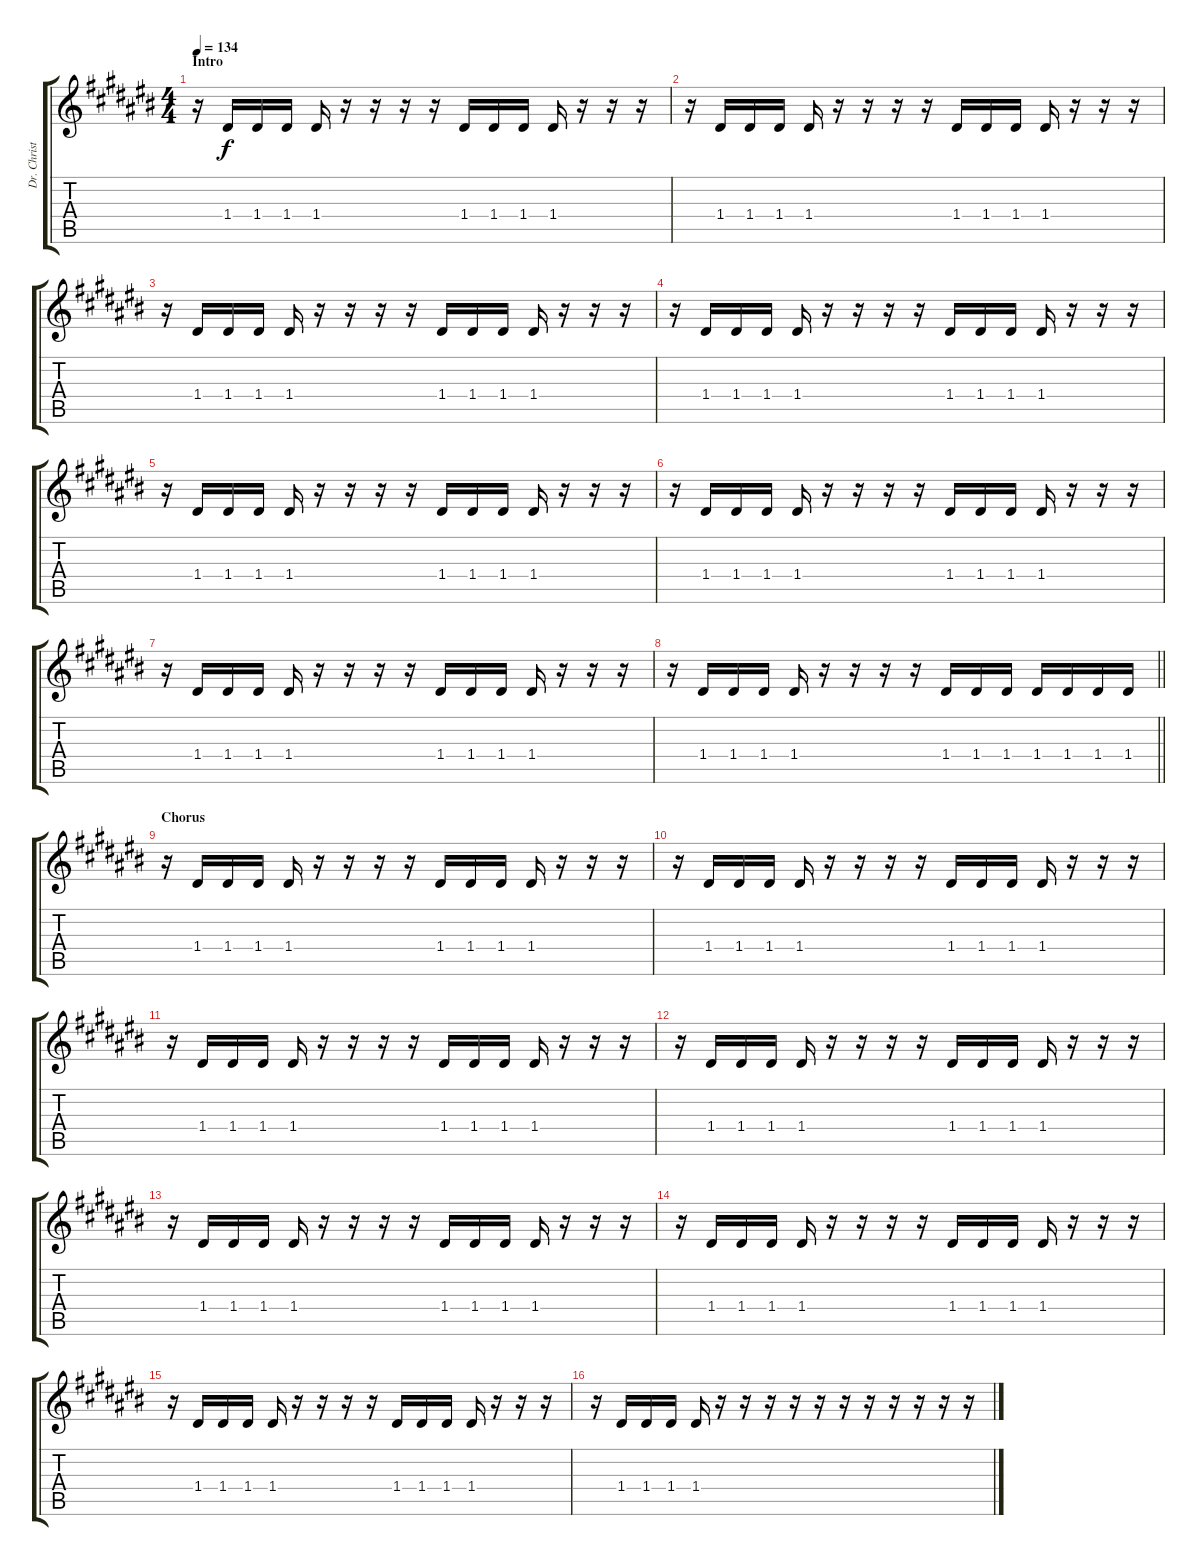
\track ("Dr. Christian Lorenz - Keyboard III" "Dr. Christ") {instrument synthbass1}
\staff {score tabs}
\tuning (E4 B3 G3 D3 A2 D2) {hide}
\ts (4 4)
\section ("" "Intro")
\tempo 134
\clef g2
\ks c#
r.16{dy f balance 0 instrument synthbass1} 1.4.16 1.4.16 1.4.16 1.4.16 r.16 r.16 r.16 r.16 1.4.16 1.4.16 1.4.16 1.4.16 r.16 r.16 r.16 |
r.16 1.4.16 1.4.16 1.4.16 1.4.16 r.16 r.16 r.16 r.16 1.4.16 1.4.16 1.4.16 1.4.16 r.16 r.16 r.16 |
r.16{balance 16} 1.4.16 1.4.16 1.4.16 1.4.16 r.16 r.16 r.16 r.16 1.4.16 1.4.16 1.4.16 1.4.16 r.16 r.16 r.16 |
r.16 1.4.16 1.4.16 1.4.16 1.4.16 r.16 r.16 r.16 r.16 1.4.16 1.4.16 1.4.16 1.4.16 r.16 r.16 r.16 |
r.16{balance 0} 1.4.16 1.4.16 1.4.16 1.4.16 r.16 r.16 r.16 r.16 1.4.16 1.4.16 1.4.16 1.4.16 r.16 r.16 r.16 |
r.16 1.4.16 1.4.16 1.4.16 1.4.16 r.16 r.16 r.16 r.16 1.4.16 1.4.16 1.4.16 1.4.16 r.16 r.16 r.16 |
r.16{balance 16} 1.4.16 1.4.16 1.4.16 1.4.16 r.16 r.16 r.16 r.16 1.4.16 1.4.16 1.4.16 1.4.16 r.16 r.16 r.16 |
\barLineRight lightlight
r.16 1.4.16 1.4.16 1.4.16 1.4.16 r.16 r.16 r.16 r.16 1.4.16 1.4.16 1.4.16 1.4.16 1.4.16 1.4.16 1.4.16 |
\section ("" "Chorus")
r.16{balance 0} 1.4.16 1.4.16 1.4.16 1.4.16 r.16 r.16 r.16 r.16 1.4.16 1.4.16 1.4.16 1.4.16 r.16 r.16 r.16 |
r.16 1.4.16 1.4.16 1.4.16 1.4.16 r.16 r.16 r.16 r.16 1.4.16 1.4.16 1.4.16 1.4.16 r.16 r.16 r.16 |
r.16{balance 16} 1.4.16 1.4.16 1.4.16 1.4.16 r.16 r.16 r.16 r.16 1.4.16 1.4.16 1.4.16 1.4.16 r.16 r.16 r.16 |
r.16 1.4.16 1.4.16 1.4.16 1.4.16 r.16 r.16 r.16 r.16 1.4.16 1.4.16 1.4.16 1.4.16 r.16 r.16 r.16 |
r.16{balance 0} 1.4.16 1.4.16 1.4.16 1.4.16 r.16 r.16 r.16 r.16 1.4.16 1.4.16 1.4.16 1.4.16 r.16 r.16 r.16 |
r.16 1.4.16 1.4.16 1.4.16 1.4.16 r.16 r.16 r.16 r.16 1.4.16 1.4.16 1.4.16 1.4.16 r.16 r.16 r.16 |
r.16{balance 16} 1.4.16 1.4.16 1.4.16 1.4.16 r.16 r.16 r.16 r.16 1.4.16 1.4.16 1.4.16 1.4.16 r.16 r.16 r.16 |
r.16 1.4.16 1.4.16 1.4.16 1.4.16 r.16 r.16 r.16 r.16 r.16 r.16 r.16 r.16 r.16 r.16 r.16
